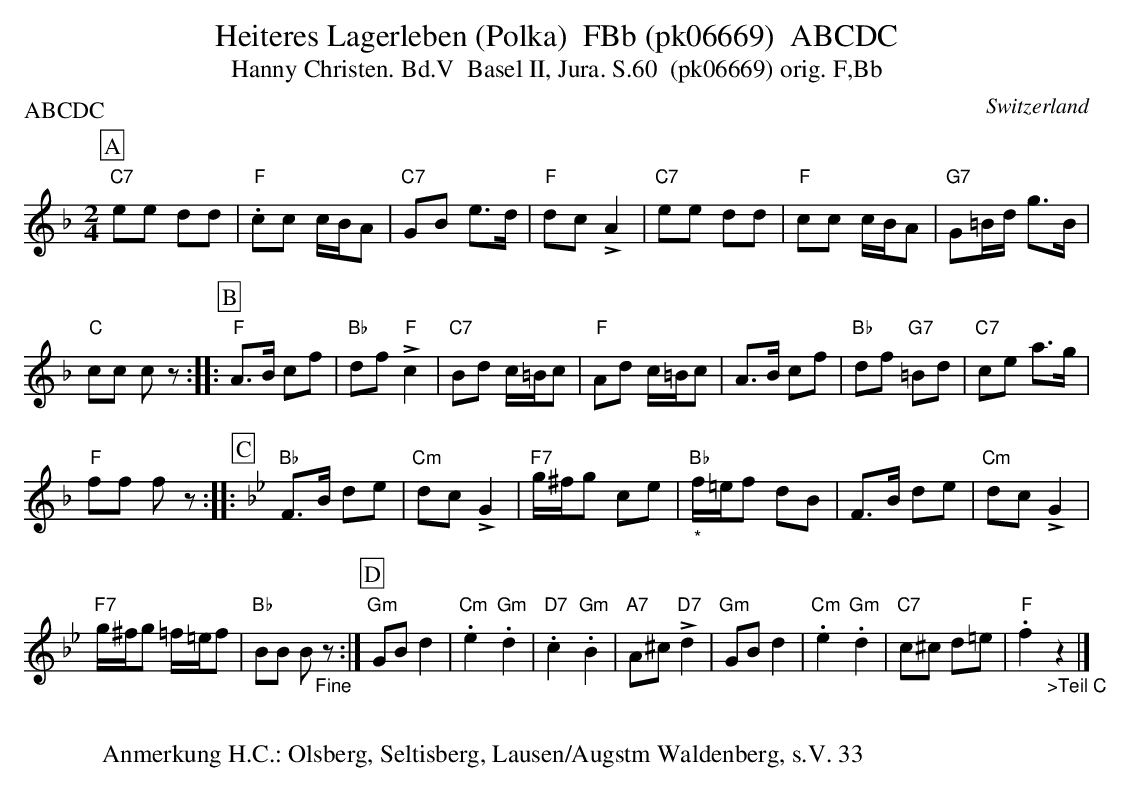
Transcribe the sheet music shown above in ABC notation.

X:1
T:Heiteres Lagerleben (Polka)  FBb (pk06669)  ABCDC
T:Hanny Christen. Bd.V  Basel II, Jura. S.60  (pk06669) orig. F,Bb
P:ABCDC
M:2/4
L:1/8
O:Switzerland
K:F major
[P:A] "C7"ee dd | "F".cc c/B/A | "C7"GB e>d | "F"dc!>!A2 | "C7"ee dd | "F"cc  c/B/A | "G7"G=B/d/ g>B |
"C"cc cz :: [P:B] "F"A>B cf | "Bb"df!>!"F"c2 | "C7"Bd c/=B/c | "F"Ad c/=B/c |  A>B cf | "Bb"df "G7"=Bd | "C7"ce a>g |
"F"ff fz :: [P:C] [K:Bb] "Bb"F>B de | "Cm"dc!>!G2 | "F7"g/^f/g ce | "Bb""_*"f/=e/f dB | F>B de | "Cm"dc!>!G2 |
"F7"g/^f/g =f/=e/f | "Bb"BB B"_Fine"z :|  [P:D] "Gm"GBd2 | "Cm".e2"Gm".d2 | "D7".c2"Gm".B2 | "A7"A^c!>!"D7"d2 | "Gm"GBd2 | "Cm".e2"Gm".d2 | "C7"c^c d=e | "F".f2"_>Teil C"z2  |]
W:
W:Anmerkung H.C.: Olsberg, Seltisberg, Lausen/Augstm Waldenberg, s.V. 33
